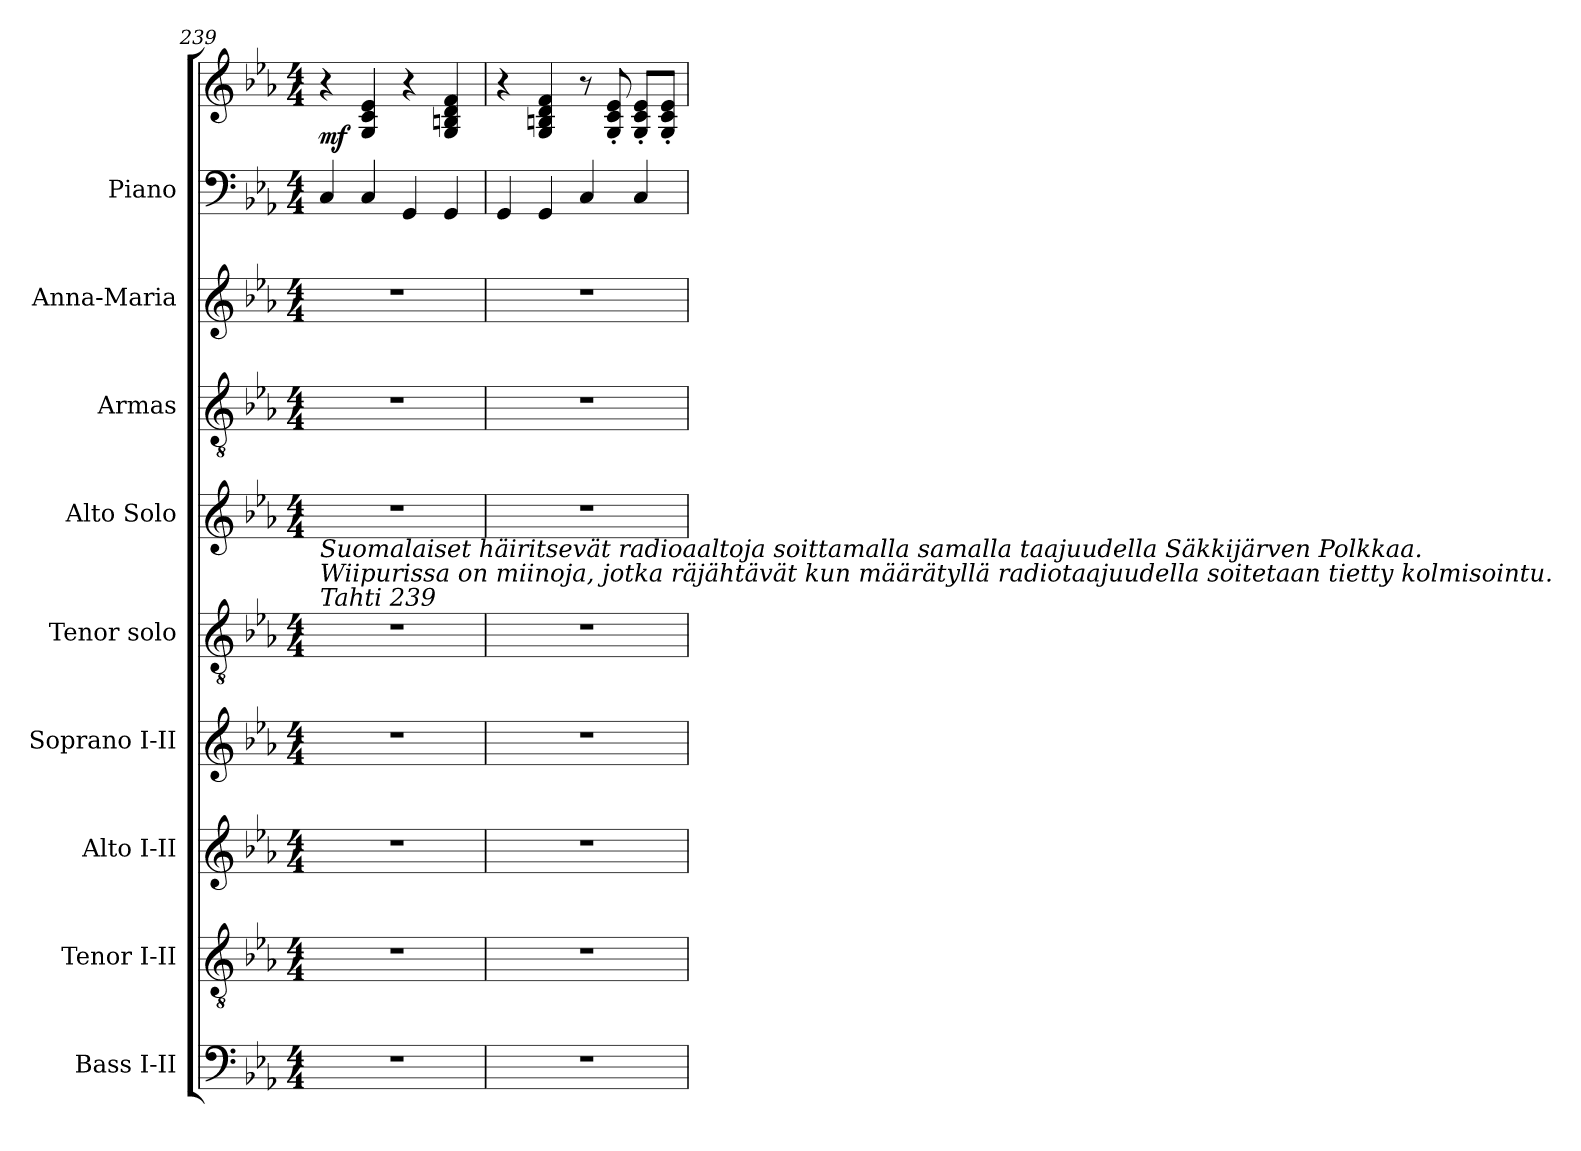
**kern	**kern	**kern	**kern	**kern	**kern	**kern	**kern	**kern	**kern	**dynam
*part9	*part8	*part7	*part6	*part5	*part4	*part3	*part2	*part1	*part1	*part1
*staff10	*staff9	*staff8	*staff7	*staff6	*staff5	*staff4	*staff3	*staff2	*staff1	*staff1/2
*I"Bass I-II	*I"Tenor I-II	*I"Alto I-II	*I"Soprano I-II	*I"Tenor solo	*I"Alto Solo	*I"Armas	*I"Anna-Maria	*I"Piano	*	*
*I'B.	*I'T.	*I'A.	*I'S.	*I'T. Solo	*I'A. Solo	*I'Armas	*I'A-M	*I'Pno.	*	*
*clefF4	*clefGv2	*clefG2	*clefG2	*clefGv2	*clefG2	*clefGv2	*clefG2	*clefF4	*clefG2	*
*	*ITrd7c12	*	*	*ITrd7c12	*	*ITrd7c12	*	*	*	*
*k[b-e-a-]	*k[b-e-a-]	*k[b-e-a-]	*k[b-e-a-]	*k[b-e-a-]	*k[b-e-a-]	*k[b-e-a-]	*k[b-e-a-]	*k[b-e-a-]	*k[b-e-a-]	*
*E-:	*E-:	*E-:	*E-:	*E-:	*E-:	*E-:	*E-:	*E-:	*E-:	*
*M4/4	*M4/4	*M4/4	*M4/4	*M4/4	*M4/4	*M4/4	*M4/4	*M4/4	*M4/4	*
*MM138	*MM138	*MM138	*MM138	*MM138	*MM138	*MM138	*MM138	*MM138	*MM138	*
=239	=239	=239	=239	=239	=239	=239	=239	=239	=239	=239
!	!	!	!	!LO:TX:a:i:t=Tahti 239	!	!	!	!	!	!
!	!	!	!	!LO:TX:i:t=Wiipurissa on miinoja, jotka räjähtävät kun määrätyllä radiotaajuudella soitetaan tietty kolmisointu.	!	!	!	!	!	!
!	!	!	!	!LO:TX:i:t=Suomalaiset häiritsevät radioaaltoja soittamalla samalla taajuudella Säkkijärven Polkkaa.	!	!	!	!	!	!
1r	1r	1r	1r	1r	1r	1r	1r	4Ci/	4r	mf
.	.	.	.	.	.	.	.	4Ci/	4Gi/ 4ci 4e-i	.
.	.	.	.	.	.	.	.	4GGi/	4r	.
.	.	.	.	.	.	.	.	4GGi/	4Gi/ 4Bni 4di 4fi	.
=240	=240	=240	=240	=240	=240	=240	=240	=240	=240	=240
1r	1r	1r	1r	1r	1r	1r	1r	4GGi/	4r	.
.	.	.	.	.	.	.	.	4GGi/	4Gi/ 4Bni 4di 4fi	.
.	.	.	.	.	.	.	.	4Ci/	8r	.
.	.	.	.	.	.	.	.	.	8Gi/' 8ci' 8e-i'	.
.	.	.	.	.	.	.	.	4Ci/	8Gi/' 8ci' 8e-i'L	.
.	.	.	.	.	.	.	.	.	8Gi/' 8ci' 8e-i'J	.
=	=	=	=	=	=	=	=	=	=	=
*-	*-	*-	*-	*-	*-	*-	*-	*-	*-	*-
